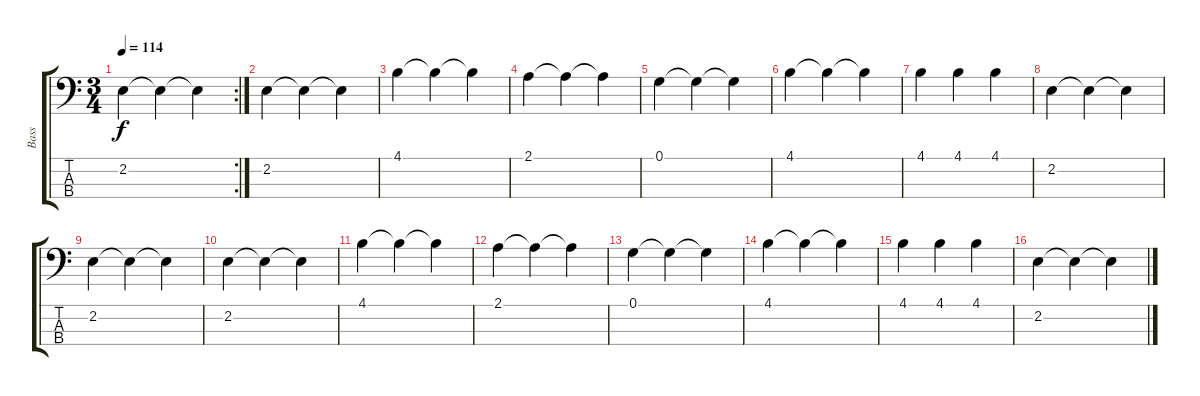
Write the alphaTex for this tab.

\track ("Bass" "Bass") {instrument acousticbass}
\staff {score tabs}
\tuning (G2 D2 A1 E1) {hide}
\rc 2
\ts (3 4)
\tempo 114
\clef f4
\ks c
2.2.4{dy f} 2.2{t}.4 2.2{t}.4 |
2.2.4 2.2{t}.4 2.2{t}.4 |
4.1.4 4.1{t}.4 4.1{t}.4 |
2.1.4 2.1{t}.4 2.1{t}.4 |
0.1.4 0.1{t}.4 0.1{t}.4 |
4.1.4 4.1{t}.4 4.1{t}.4 |
4.1.4 4.1.4 4.1.4 |
2.2.4 2.2{t}.4 2.2{t}.4 |
2.2.4 2.2{t}.4 2.2{t}.4 |
2.2.4 2.2{t}.4 2.2{t}.4 |
4.1.4 4.1{t}.4 4.1{t}.4 |
2.1.4 2.1{t}.4 2.1{t}.4 |
0.1.4 0.1{t}.4 0.1{t}.4 |
4.1.4 4.1{t}.4 4.1{t}.4 |
4.1.4 4.1.4 4.1.4 |
2.2.4 2.2{t}.4 2.2{t}.4
